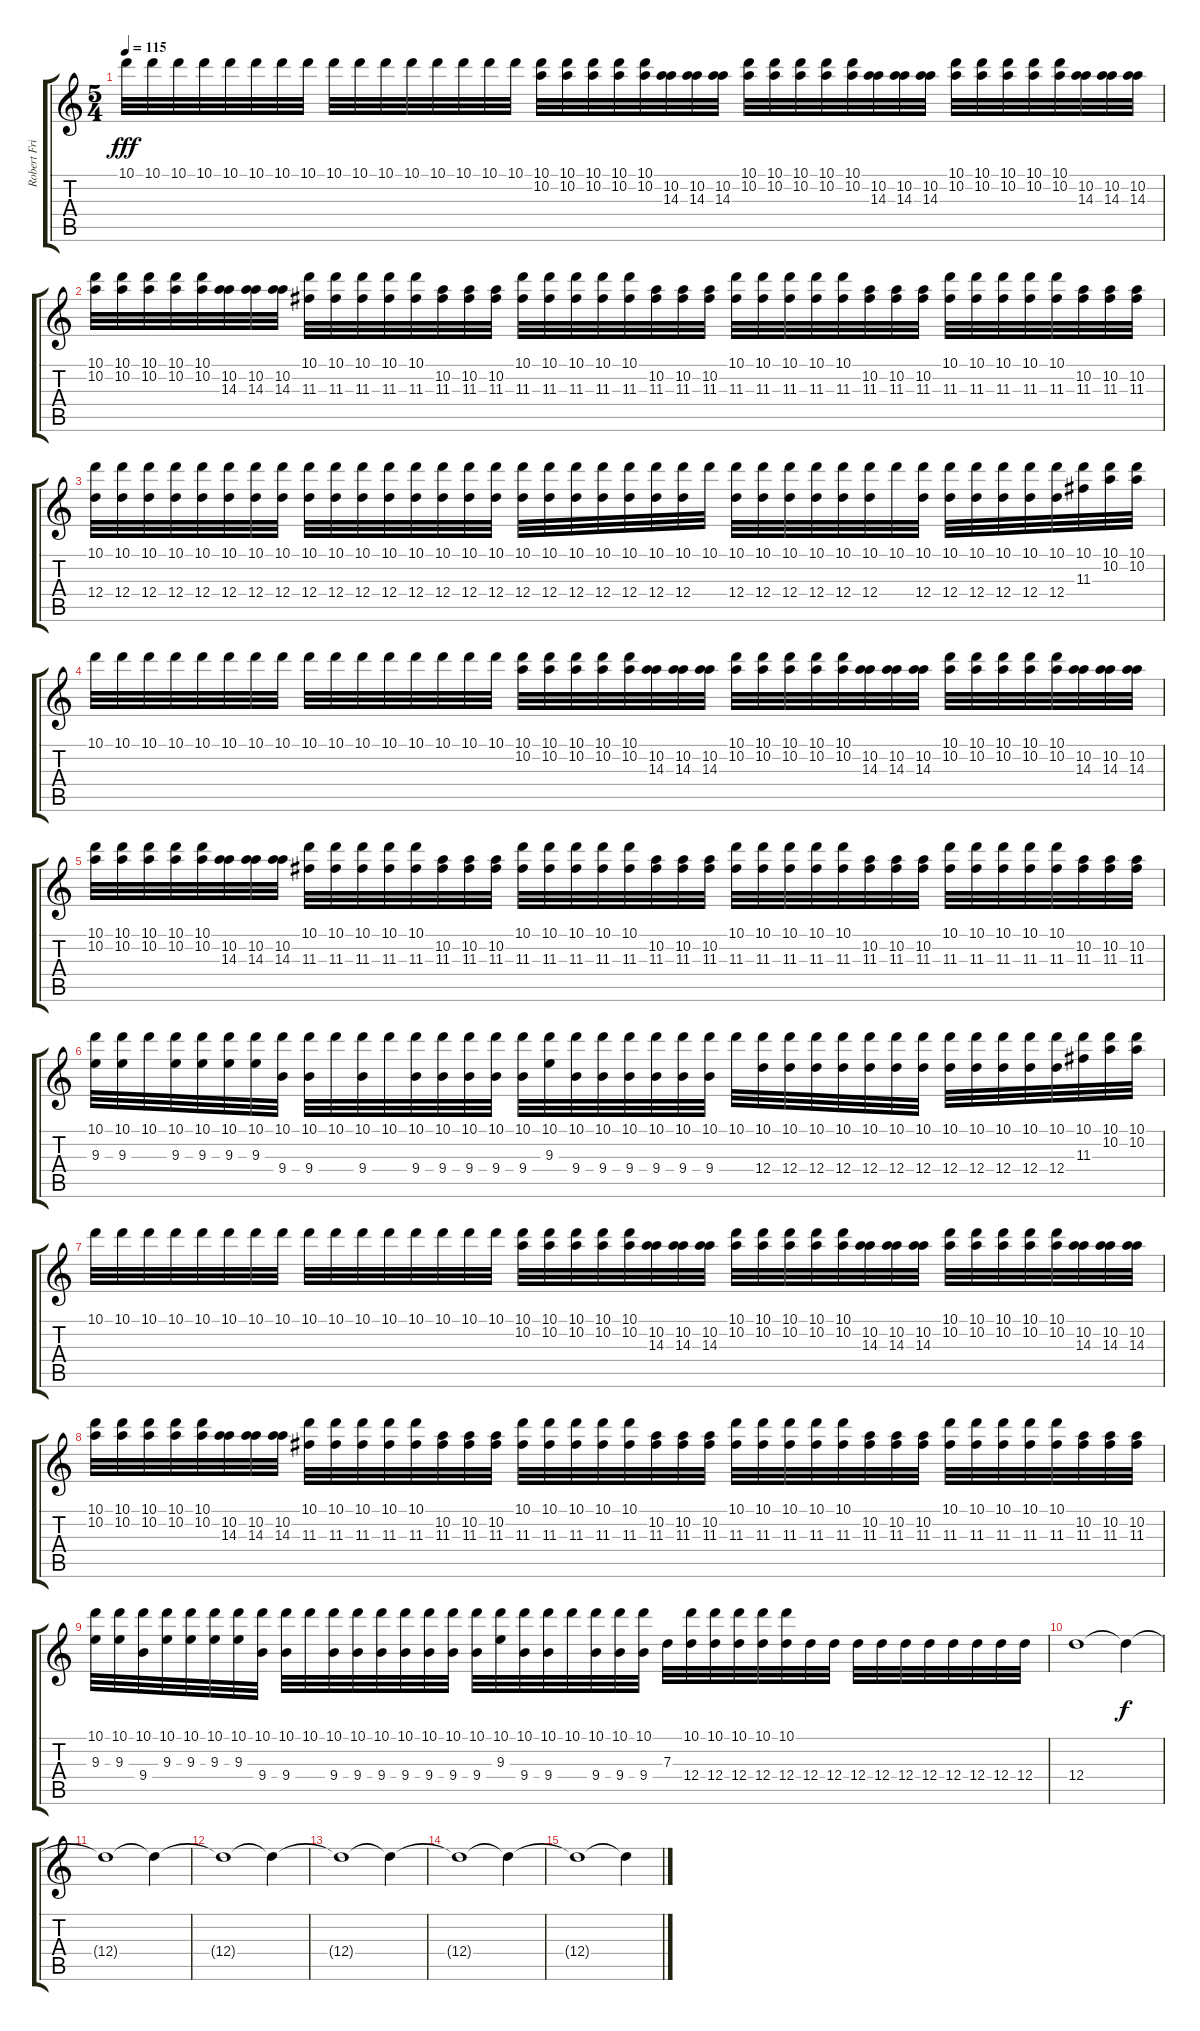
\track ("Robert Fripp Guitar" "Robert Fri") {instrument electricguitarclean}
\staff {score tabs}
\tuning (E4 B3 G3 D3 A2 E2) {hide}
\ts (5 4)
\tempo 115
\clef g2
\ks c
10.1.32{dy fff} 10.1.32 10.1.32 10.1.32 10.1.32 10.1.32 10.1.32 10.1.32 10.1.32 10.1.32 10.1.32 10.1.32 10.1.32 10.1.32 10.1.32 10.1.32 (10.1 10.2).32 (10.1 10.2).32 (10.1 10.2).32 (10.1 10.2).32 (10.1 10.2).32 (10.2 14.3).32 (10.2 14.3).32 (10.2 14.3).32 (10.1 10.2).32 (10.1 10.2).32 (10.1 10.2).32 (10.1 10.2).32 (10.1 10.2).32 (10.2 14.3).32 (10.2 14.3).32 (10.2 14.3).32 (10.1 10.2).32 (10.1 10.2).32 (10.1 10.2).32 (10.1 10.2).32 (10.1 10.2).32 (10.2 14.3).32 (10.2 14.3).32 (10.2 14.3).32 |
(10.1 10.2).32 (10.1 10.2).32 (10.1 10.2).32 (10.1 10.2).32 (10.1 10.2).32 (10.2 14.3).32 (10.2 14.3).32 (10.2 14.3).32 (10.1 11.3).32 (10.1 11.3).32 (10.1 11.3).32 (10.1 11.3).32 (10.1 11.3).32 (10.2 11.3).32 (10.2 11.3).32 (10.2 11.3).32 (10.1 11.3).32 (10.1 11.3).32 (10.1 11.3).32 (10.1 11.3).32 (10.1 11.3).32 (10.2 11.3).32 (10.2 11.3).32 (10.2 11.3).32 (10.1 11.3).32 (10.1 11.3).32 (10.1 11.3).32 (10.1 11.3).32 (10.1 11.3).32 (10.2 11.3).32 (10.2 11.3).32 (10.2 11.3).32 (10.1 11.3).32 (10.1 11.3).32 (10.1 11.3).32 (10.1 11.3).32 (10.1 11.3).32 (10.2 11.3).32 (10.2 11.3).32 (10.2 11.3).32 |
(10.1 12.4).32 (10.1 12.4).32 (10.1 12.4).32 (10.1 12.4).32 (10.1 12.4).32 (10.1 12.4).32 (10.1 12.4).32 (10.1 12.4).32 (10.1 12.4).32 (10.1 12.4).32 (10.1 12.4).32 (10.1 12.4).32 (10.1 12.4).32 (10.1 12.4).32 (10.1 12.4).32 (10.1 12.4).32 (10.1 12.4).32 (10.1 12.4).32 (10.1 12.4).32 (10.1 12.4).32 (10.1 12.4).32 (10.1 12.4).32 (10.1 12.4).32 10.1.32 (10.1 12.4).32 (10.1 12.4).32 (10.1 12.4).32 (10.1 12.4).32 (10.1 12.4).32 (10.1 12.4).32 10.1.32 (10.1 12.4).32 (10.1 12.4).32 (10.1 12.4).32 (10.1 12.4).32 (10.1 12.4).32 (10.1 12.4).32 (10.1 11.3).32 (10.1 10.2).32 (10.1 10.2).32 |
10.1.32 10.1.32 10.1.32 10.1.32 10.1.32 10.1.32 10.1.32 10.1.32 10.1.32 10.1.32 10.1.32 10.1.32 10.1.32 10.1.32 10.1.32 10.1.32 (10.1 10.2).32 (10.1 10.2).32 (10.1 10.2).32 (10.1 10.2).32 (10.1 10.2).32 (10.2 14.3).32 (10.2 14.3).32 (10.2 14.3).32 (10.1 10.2).32 (10.1 10.2).32 (10.1 10.2).32 (10.1 10.2).32 (10.1 10.2).32 (10.2 14.3).32 (10.2 14.3).32 (10.2 14.3).32 (10.1 10.2).32 (10.1 10.2).32 (10.1 10.2).32 (10.1 10.2).32 (10.1 10.2).32 (10.2 14.3).32 (10.2 14.3).32 (10.2 14.3).32 |
(10.1 10.2).32 (10.1 10.2).32 (10.1 10.2).32 (10.1 10.2).32 (10.1 10.2).32 (10.2 14.3).32 (10.2 14.3).32 (10.2 14.3).32 (10.1 11.3).32 (10.1 11.3).32 (10.1 11.3).32 (10.1 11.3).32 (10.1 11.3).32 (10.2 11.3).32 (10.2 11.3).32 (10.2 11.3).32 (10.1 11.3).32 (10.1 11.3).32 (10.1 11.3).32 (10.1 11.3).32 (10.1 11.3).32 (10.2 11.3).32 (10.2 11.3).32 (10.2 11.3).32 (10.1 11.3).32 (10.1 11.3).32 (10.1 11.3).32 (10.1 11.3).32 (10.1 11.3).32 (10.2 11.3).32 (10.2 11.3).32 (10.2 11.3).32 (10.1 11.3).32 (10.1 11.3).32 (10.1 11.3).32 (10.1 11.3).32 (10.1 11.3).32 (10.2 11.3).32 (10.2 11.3).32 (10.2 11.3).32 |
(10.1 9.3).32 (10.1 9.3).32 10.1.32 (10.1 9.3).32 (10.1 9.3).32 (10.1 9.3).32 (10.1 9.3).32 (10.1 9.4).32 (10.1 9.4).32 10.1.32 (10.1 9.4).32 10.1.32 (10.1 9.4).32 (10.1 9.4).32 (10.1 9.4).32 (10.1 9.4).32 (10.1 9.4).32 (10.1 9.3).32 (10.1 9.4).32 (10.1 9.4).32 (10.1 9.4).32 (10.1 9.4).32 (10.1 9.4).32 (10.1 9.4).32 10.1.32 (10.1 12.4).32 (10.1 12.4).32 (10.1 12.4).32 (10.1 12.4).32 (10.1 12.4).32 (10.1 12.4).32 (10.1 12.4).32 (10.1 12.4).32 (10.1 12.4).32 (10.1 12.4).32 (10.1 12.4).32 (10.1 12.4).32 (10.1 11.3).32 (10.1 10.2).32 (10.1 10.2).32 |
10.1.32 10.1.32 10.1.32 10.1.32 10.1.32 10.1.32 10.1.32 10.1.32 10.1.32 10.1.32 10.1.32 10.1.32 10.1.32 10.1.32 10.1.32 10.1.32 (10.1 10.2).32 (10.1 10.2).32 (10.1 10.2).32 (10.1 10.2).32 (10.1 10.2).32 (10.2 14.3).32 (10.2 14.3).32 (10.2 14.3).32 (10.1 10.2).32 (10.1 10.2).32 (10.1 10.2).32 (10.1 10.2).32 (10.1 10.2).32 (10.2 14.3).32 (10.2 14.3).32 (10.2 14.3).32 (10.1 10.2).32 (10.1 10.2).32 (10.1 10.2).32 (10.1 10.2).32 (10.1 10.2).32 (10.2 14.3).32 (10.2 14.3).32 (10.2 14.3).32 |
(10.1 10.2).32 (10.1 10.2).32 (10.1 10.2).32 (10.1 10.2).32 (10.1 10.2).32 (10.2 14.3).32 (10.2 14.3).32 (10.2 14.3).32 (10.1 11.3).32 (10.1 11.3).32 (10.1 11.3).32 (10.1 11.3).32 (10.1 11.3).32 (10.2 11.3).32 (10.2 11.3).32 (10.2 11.3).32 (10.1 11.3).32 (10.1 11.3).32 (10.1 11.3).32 (10.1 11.3).32 (10.1 11.3).32 (10.2 11.3).32 (10.2 11.3).32 (10.2 11.3).32 (10.1 11.3).32 (10.1 11.3).32 (10.1 11.3).32 (10.1 11.3).32 (10.1 11.3).32 (10.2 11.3).32 (10.2 11.3).32 (10.2 11.3).32 (10.1 11.3).32 (10.1 11.3).32 (10.1 11.3).32 (10.1 11.3).32 (10.1 11.3).32 (10.2 11.3).32 (10.2 11.3).32 (10.2 11.3).32 |
(10.1 9.3).32 (10.1 9.3).32 (10.1 9.4).32 (10.1 9.3).32 (10.1 9.3).32 (10.1 9.3).32 (10.1 9.3).32 (10.1 9.4).32 (10.1 9.4).32 10.1.32 (10.1 9.4).32 (10.1 9.4).32 (10.1 9.4).32 (10.1 9.4).32 (10.1 9.4).32 (10.1 9.4).32 (10.1 9.4).32 (10.1 9.3).32 (10.1 9.4).32 (10.1 9.4).32 10.1.32 (10.1 9.4).32 (10.1 9.4).32 (10.1 9.4).32 7.3.32 (10.1 12.4).32 (10.1 12.4).32 (10.1 12.4).32 (10.1 12.4).32 (10.1 12.4).32 12.4.32 12.4.32 12.4.32 12.4.32 12.4.32 12.4.32 12.4.32 12.4.32 12.4.32 12.4.32 |
12.4.1 12.4{t}.4{dy f} |
12.4{t}.1 12.4{t}.4 |
12.4{t}.1 12.4{t}.4 |
12.4{t}.1 12.4{t}.4 |
12.4{t}.1 12.4{t}.4 |
12.4{t}.1 12.4{t}.4
